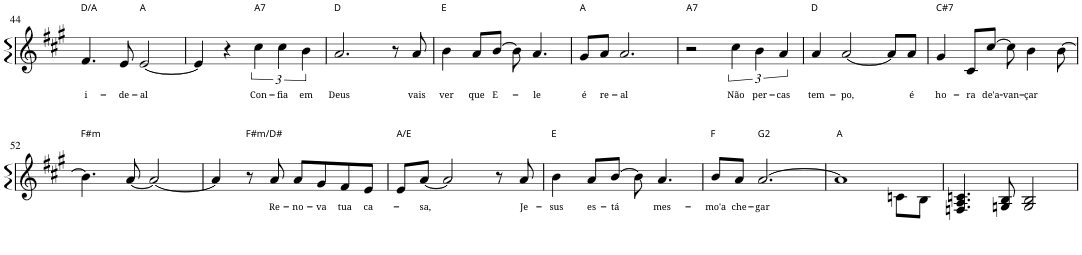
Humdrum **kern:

**kern	**text
*part1	*part1
*staff1	*staff1
*I"P1	*
!!LO:PB:g=z
*clefG2	*
*k[f#c#g#]	*
*A:	*
*M4/4	*
=44	=44
!LO:TX:a:t=D/A	!
!	!LO:LY:b
4.f#/	i-
!	!LO:LY:b
8e/	-de-
!LO:TX:a:t=A	!
!	!LO:LY:b
[2e/	-al
=45	=45
4e/]	.
4r	.
!LO:TX:a:t=A7	!
!	!LO:LY:b
6cc#\	Con-
!	!LO:LY:b
6cc#\	-fia
!	!LO:LY:b
6b\	em
=46	=46
!LO:TX:a:t=D	!
!	!LO:LY:b
2.a/	Deus
8r	.
!	!LO:LY:b
8a/	vais
=47	=47
!LO:TX:a:t=E	!
!	!LO:LY:b
4b\	ver
!	!LO:LY:b
8a/L	que
!	!LO:LY:b
[8b/J	E-
8b\]	.
!	!LO:LY:b
4.a/	-le
=48	=48
!LO:TX:a:t=A	!
!	!LO:LY:b
8g#/L	é
!	!LO:LY:b
8a/J	re-
!	!LO:LY:b
2.a/	-al
=49	=49
!LO:TX:a:t=A7	!
2r	.
!	!LO:LY:b
6cc#\	Não
!	!LO:LY:b
6b\	per-
!	!LO:LY:b
6a/	-cas
=50	=50
!LO:TX:a:t=D	!
!	!LO:LY:b
4a/	tem-
!	!LO:LY:b
[2a/	-po,
8a/L]	.
!	!LO:LY:b
8a/J	é
=51	=51
!LO:TX:a:t=C#7	!
!	!LO:LY:b
4g#/	ho-
!	!LO:LY:b
8c#/L	-ra
!	!LO:LY:b
[8cc#/J	de'a-
!	!LO:LY:b
8cc#\]	-van-
!	!LO:LY:b
4b\	-çar
[8b\	.
!!LO:LB:g=z
=52	=52
!LO:TX:a:t=F#m	!
4.b\]	.
[8a/	.
2a/_	.
=53	=53
4a/]	.
!LO:TX:a:t=F#m/D#	!
8r	.
!	!LO:LY:b
8a/	Re-
!	!LO:LY:b
8a/L	-no-
!	!LO:LY:b
8g#/	-va
!	!LO:LY:b
8f#/	tua
!	!LO:LY:b
8e/J	ca-
=54	=54
!LO:TX:a:t=A/E	!
8e/L	.
!	!LO:LY:b
[8a/J	-sa,
2a/]	.
8r	.
!	!LO:LY:b
8a/	Je-
=55	=55
!LO:TX:a:t=E	!
!	!LO:LY:b
4b\	-sus
!	!LO:LY:b
8a/L	es-
!	!LO:LY:b
[8b/J	-tá
8b\]	.
!	!LO:LY:b
4.a/	mes-
=56	=56
!LO:TX:a:t=F	!
!	!LO:LY:b
8b/L	-mo'a
!	!LO:LY:b
8a/J	che-
!LO:TX:a:t=G2	!
!	!LO:LY:b
[2.a/	-gar
=57	=57
*^	*
!LO:TX:a:t=A	!	!
1a]	2ryy	.
.	8ryy	.
.	8ryy	.
.	8cn\L	.
.	8B\J	.
*v	*v	*
=58	=58
4.Fn/ 4.A/ 4.cn/	.
8Gn/ 8B/	.
2G/ 2B/	.
=	=
*-	*-
